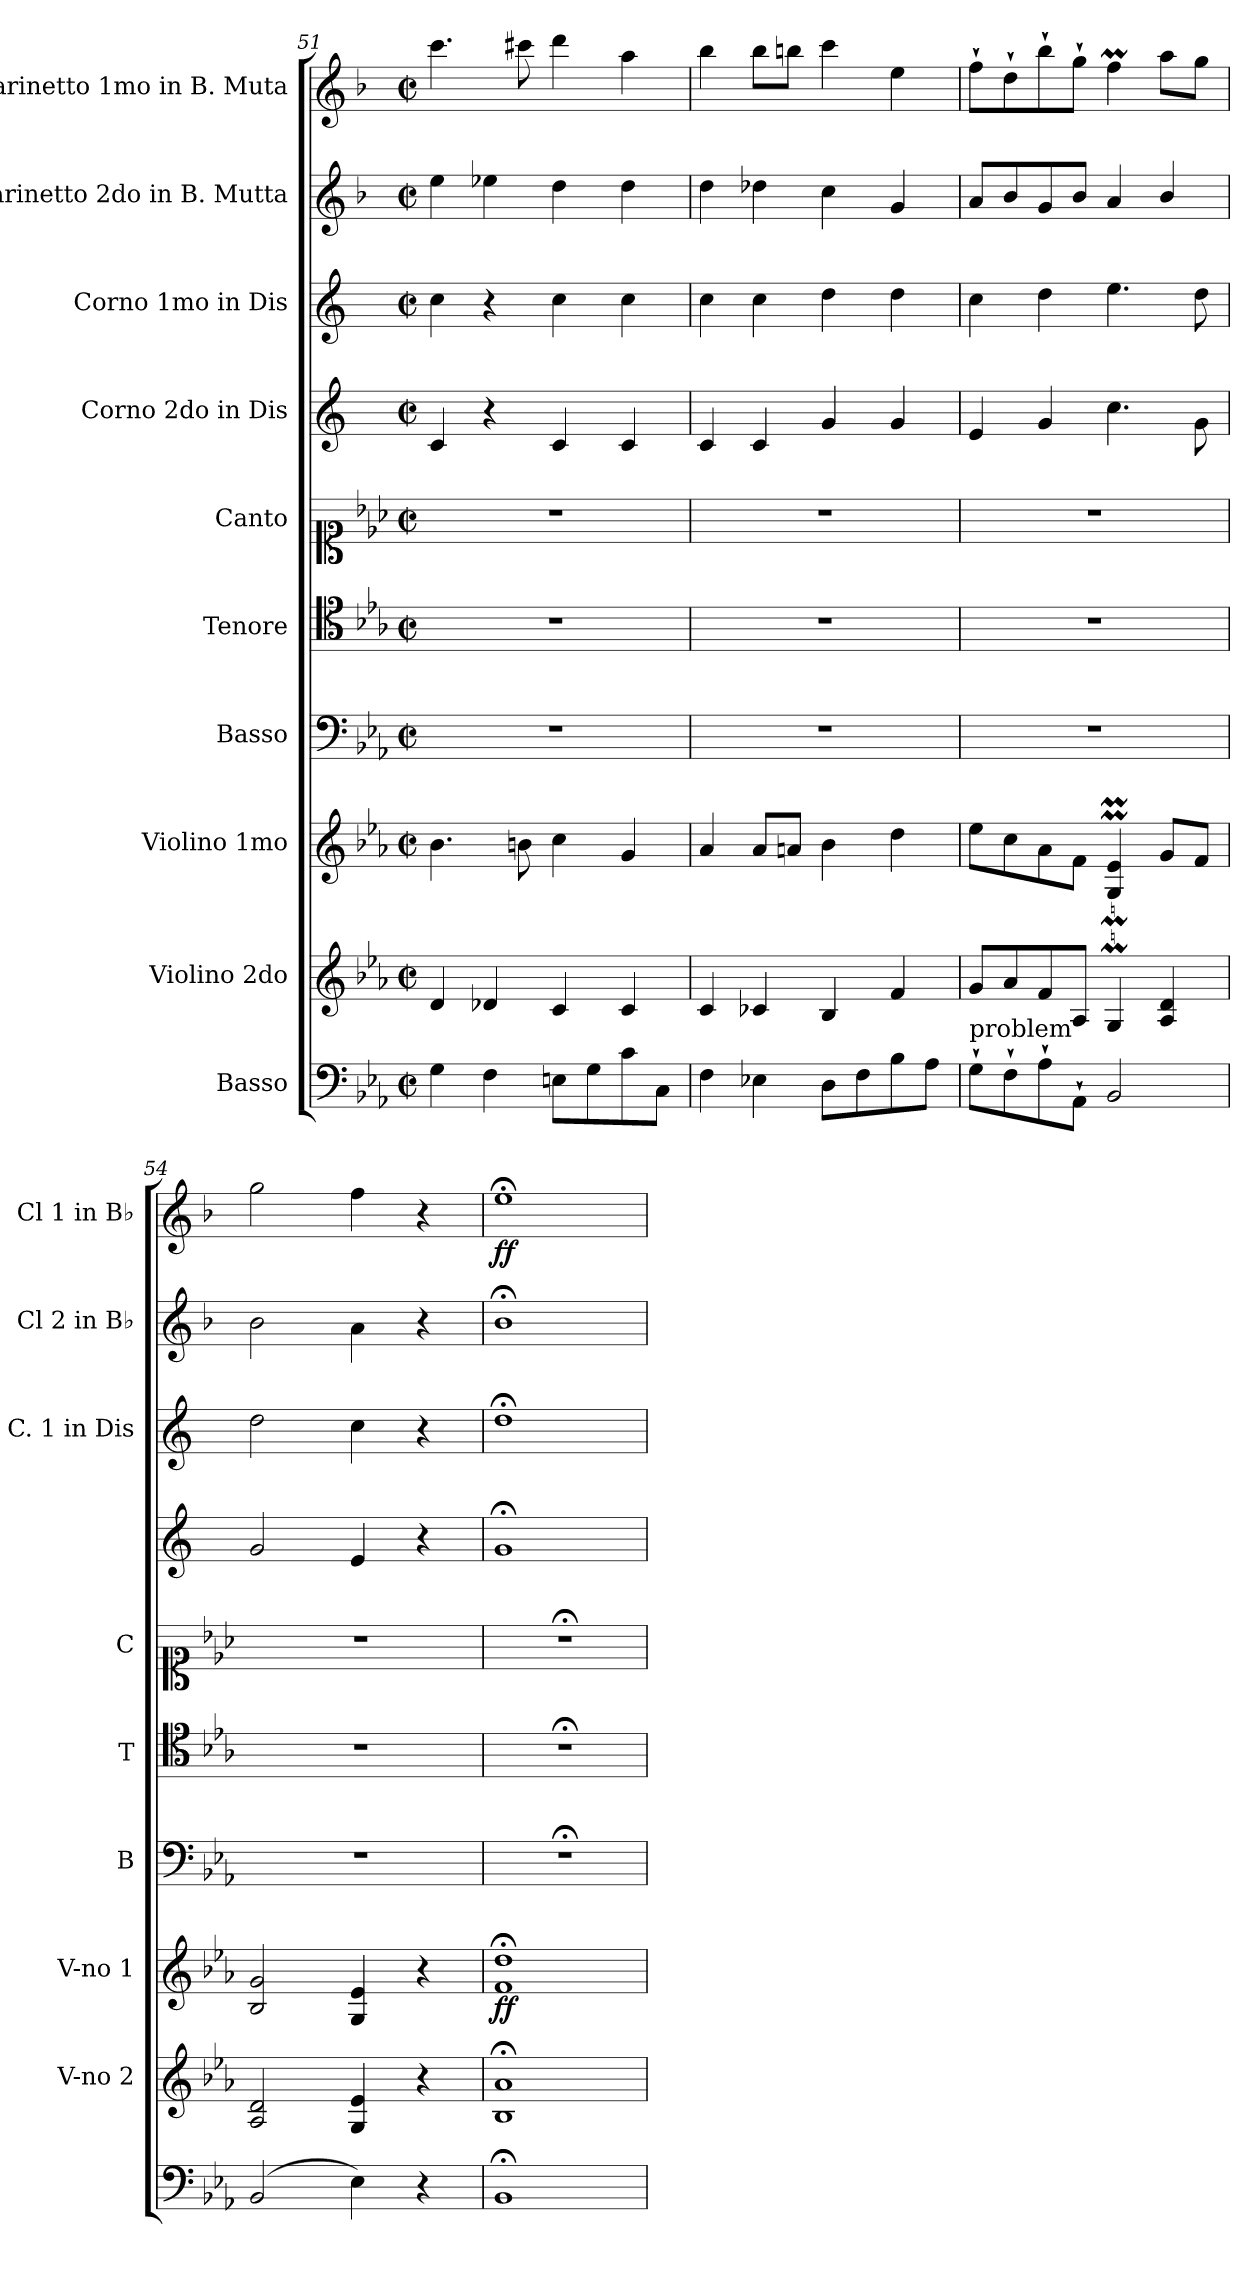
**kern	**kern	**kern	**dynam	**kern	**kern	**kern	**kern	**kern	**kern	**kern	**dynam
*part10	*part9	*part8	*part8	*part7	*part6	*part5	*part4	*part3	*part2	*part1	*part1
*staff10	*staff9	*staff8	*staff8	*staff7	*staff6	*staff5	*staff4	*staff3	*staff2	*staff1	*staff1
*I"Basso	*I"Violino 2do	*I"Violino 1mo	*	*I"Basso	*I"Tenore	*I"Canto	*I"Corno 2do in Dis	*I"Corno 1mo in Dis	*I"Clarinetto 2do in B. Mutta	*I"Clarinetto 1mo in B. Muta	*
*	*I'V-no 2	*I'V-no 1	*	*I'B	*I'T	*I'C	*	*I'C. 1 in Dis	*I'Cl 2 in B♭	*I'Cl 1 in B♭	*
*clefF4	*clefG2	*clefG2	*	*clefF4	*clefC4	*clefC1	*clefG2	*clefG2	*clefG2	*clefG2	*
*	*	*	*	*	*	*	*ITrd5c9	*ITrd5c9	*ITrd1c2	*ITrd1c2	*
*k[b-e-a-]	*k[b-e-a-]	*k[b-e-a-]	*	*k[b-e-a-]	*k[b-e-a-]	*k[b-e-a-]	*k[b-e-a-]	*k[b-e-a-]	*k[b-e-a-]	*k[b-e-a-]	*
*M2/2	*M2/2	*M2/2	*	*M2/2	*M2/2	*M2/2	*M2/2	*M2/2	*M2/2	*M2/2	*
*met(c|)	*met(c|)	*met(c|)	*	*met(c|)	*met(c|)	*met(c|)	*met(c|)	*met(c|)	*met(c|)	*met(c|)	*
=51	=51	=51	=51	=51	=51	=51	=51	=51	=51	=51	=51
4G\	4d/	4.b-\	.	1r	1r	1r	4E-/	4e-\	4dd\	4.bb-\	.
4F\	4d-X/	.	.	.	.	.	4r	4r	4dd-X\	.	.
.	.	8bn\	.	.	.	.	.	.	.	8bbn\	.
8En\L	4c/	4cc\	.	.	.	.	4E-/	4e-\	4cc\	4ccc\	.
8G\	.	.	.	.	.	.	.	.	.	.	.
8c\	4c/	4g/	.	.	.	.	4E-/	4e-\	4cc\	4gg\	.
8C\J	.	.	.	.	.	.	.	.	.	.	.
=52	=52	=52	=52	=52	=52	=52	=52	=52	=52	=52	=52
4F\	4c/	4a-/	.	1r	1r	1r	4E-/	4e-\	4cc\	4aa-\	.
4E-X\	4c-X/	8a-/L	.	.	.	.	4E-/	4e-\	4cc-X\	8aa-\L	.
.	.	8an/J	.	.	.	.	.	.	.	8aan\J	.
8D\L	4B-/	4b-\	.	.	.	.	4B-/	4f\	4b-\	4bb-\	.
8F\	.	.	.	.	.	.	.	.	.	.	.
8B-\	4f/	4dd\	.	.	.	.	4B-/	4f\	4f/	4dd\	.
8A-\J	.	.	.	.	.	.	.	.	.	.	.
=53	=53	=53	=53	=53	=53	=53	=53	=53	=53	=53	=53
!LO:TX:a:t=problem	!	!	!	!	!	!	!	!	!	!	!
8G`\L	8g/L	8ee-\L	.	1r	1r	1r	4G/	4e-\	8g/L	8ee-`\L	.
8F`\	8a-/	8cc\	.	.	.	.	.	.	8a-/	8cc`\	.
8A-`\	8f/	8a-\	.	.	.	.	4B-/	4f\	8f/	8aa-`\	.
8AA-`/J	8A-/J	8f\J	.	.	.	.	.	.	8a-/J	8ff`\J	.
2BB-/	4G/	4GM/ 4e-M/	.	.	.	.	4.e-\	4.g\	4g/	4ee-M\	.
.	4A-/ 4d/	8g/L	.	.	.	.	.	.	4a-/	8gg\L	.
.	.	8f/J	.	.	.	.	8B-\	8f\	.	8ff\J	.
=54	=54	=54	=54	=54	=54	=54	=54	=54	=54	=54	=54
(2BB-/	2A-/ 2d/	2B-/ 2g/	.	1r	1r	1r	2B-/	2f\	2a-\	2ff\	.
4E-\)	4G/ 4e-/	4G/ 4e-/	.	.	.	.	4G/	4e-\	4g\	4ee-\	.
4r	4r	4r	.	.	.	.	4r	4r	4r	4r	.
=55	=55	=55	=55	=55	=55	=55	=55	=55	=55	=55	=55
!	!	!	!LO:DY:b	!	!	!	!	!	!	!	!
1BB-;<	1B-;< 1a-;<	1f;< 1dd;<	ff	1r;<	1r;<	1r;<	1B-;<	1f;<	1a-;<	1dd;<	ff
=	=	=	=	=	=	=	=	=	=	=	=
*-	*-	*-	*-	*-	*-	*-	*-	*-	*-	*-	*-
